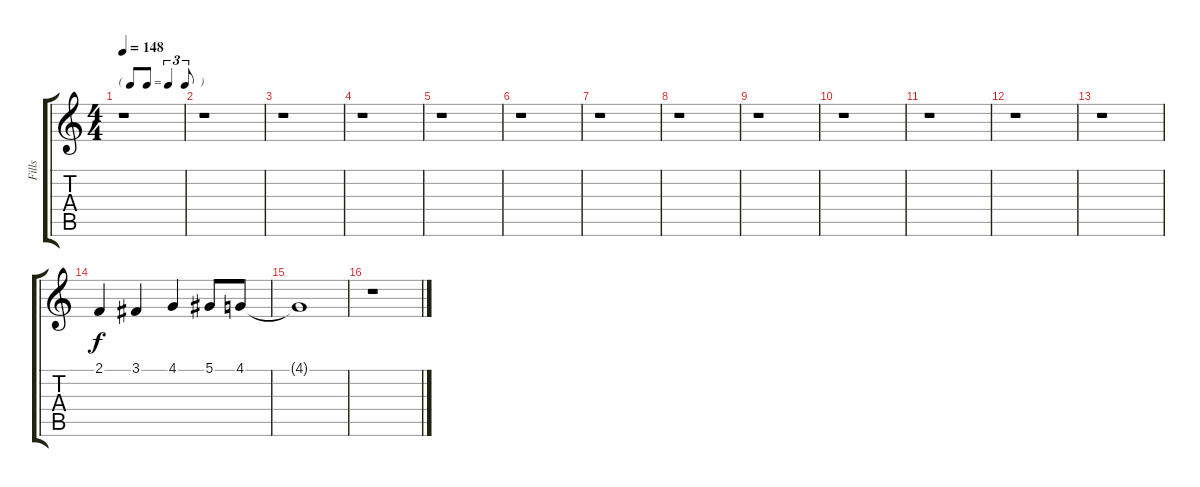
\track ("Fills" "Fills") {instrument sopranosax}
\staff {score tabs}
\tuning (Eb4 Bb3 Gb3 Db3 Ab2 Eb2) {hide}
\ts (4 4)
\tf triplet8th
\tempo 148
\clef g2
\ks c
r.1{dy f} |
r.1 |
r.1 |
r.1 |
r.1 |
r.1 |
r.1 |
r.1 |
r.1 |
r.1 |
r.1 |
r.1 |
r.1 |
2.1.4 3.1.4 4.1.4 5.1.8 4.1.8 |
4.1{t}.1 |
r.1
